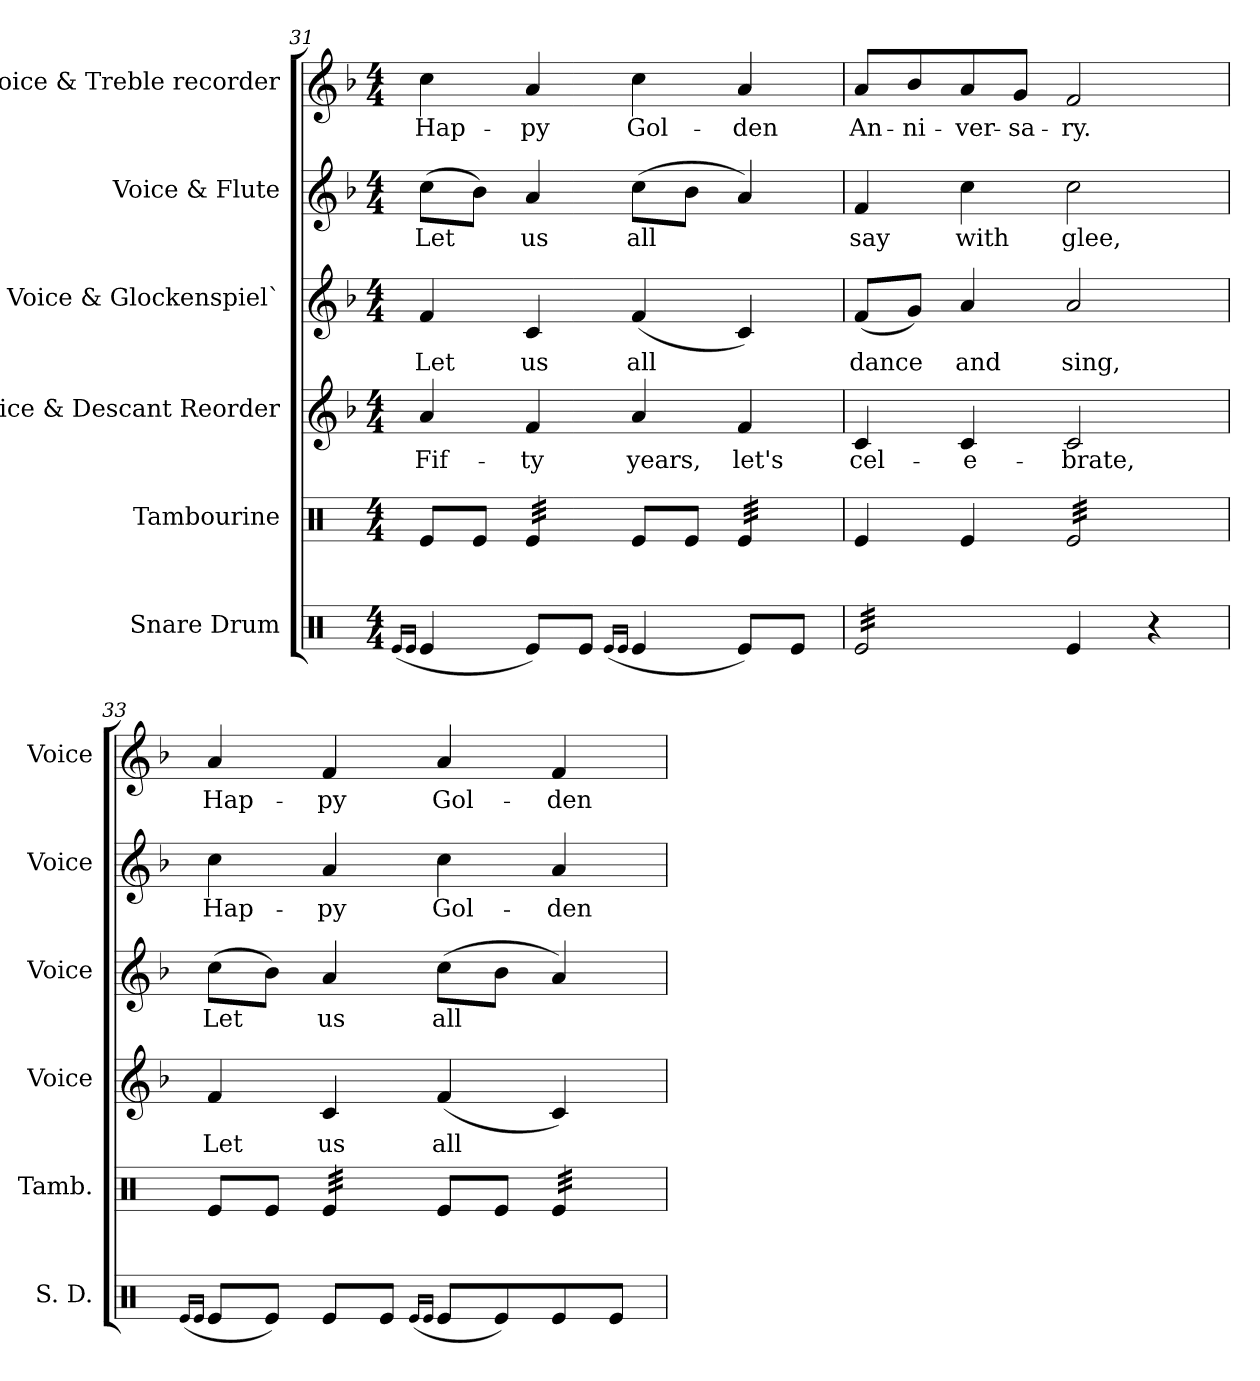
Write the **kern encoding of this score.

**kern	**kern	**kern	**text	**kern	**text	**kern	**text	**kern	**text
*part6	*part5	*part4	*part4	*part3	*part3	*part2	*part2	*part1	*part1
*staff6	*staff5	*staff4	*staff4	*staff3	*staff3	*staff2	*staff2	*staff1	*staff1
*I"Snare Drum	*I"Tambourine	*I"Voice & Descant Reorder	*	*I"Voice & Glockenspiel`	*	*I"Voice & Flute	*	*I"Voice & Treble recorder	*
*I'S. D.	*I'Tamb.	*I'Voice	*	*I'Voice	*	*I'Voice	*	*I'Voice	*
*clefX	*clefX	*clefG2	*	*clefG2	*	*clefG2	*	*clefG2	*
*k[]	*k[]	*k[b-]	*	*k[b-]	*	*k[b-]	*	*k[b-]	*
*C:	*C:	*F:	*	*F:	*	*F:	*	*F:	*
*M4/4	*M4/4	*M4/4	*	*M4/4	*	*M4/4	*	*M4/4	*
=31	=31	=31	=31	=31	=31	=31	=31	=31	=31
(16qRei/LL	.	.	.	.	.	.	.	.	.
16qRei/JJ	.	.	.	.	.	.	.	.	.
!	!	!	!LO:LY:b:color=#000000	!	!	!	!	!	!
!	!	!	!	!	!LO:LY:b:color=#000000	!	!	!	!
!	!	!	!	!	!	!	!LO:LY:b:color=#000000	!	!
!	!	!	!	!	!	!	!	!	!LO:LY:b:color=#000000
4Rei/	8Rei/L	4ai/	Fif-	4fi/	Let	(8cci\L	Let	4cci\	Hap-
.	8Rei/J	.	.	.	.	8b-i\J)	.	.	.
!	!	!	!LO:LY:b:color=#000000	!	!	!	!	!	!
!	!	!	!	!	!LO:LY:b:color=#000000	!	!	!	!
!	!	!	!	!	!	!	!LO:LY:b:color=#000000	!	!
!	!	!	!	!	!	!	!	!	!LO:LY:b:color=#000000
*	*tremolo	*	*	*	*	*	*	*	*
8Rei/L)	32Rei/LLL	4fi/	-ty	4ci/	us	4ai/	us	4ai/	-py
.	32Rei/	.	.	.	.	.	.	.	.
.	32Rei/	.	.	.	.	.	.	.	.
.	32Rei/	.	.	.	.	.	.	.	.
8Rei/J	32Rei/	.	.	.	.	.	.	.	.
.	32Rei/	.	.	.	.	.	.	.	.
.	32Rei/	.	.	.	.	.	.	.	.
.	32Rei/JJJ	.	.	.	.	.	.	.	.
*	*Xtremolo	*	*	*	*	*	*	*	*
(16qRei/LL	.	.	.	.	.	.	.	.	.
16qRei/JJ	.	.	.	.	.	.	.	.	.
!	!	!	!LO:LY:b:color=#000000	!	!	!	!	!	!
!	!	!	!	!	!LO:LY:b:color=#000000	!	!	!	!
!	!	!	!	!	!	!	!LO:LY:b:color=#000000	!	!
!	!	!	!	!	!	!	!	!	!LO:LY:b:color=#000000
4Rei/	8Rei/L	4ai/	years,	(4fi/	all	(8cci\L	all	4cci\	Gol-
.	8Rei/J	.	.	.	.	8b-i\J	.	.	.
!	!	!	!LO:LY:b:color=#000000	!	!	!	!	!	!
!	!	!	!	!	!	!	!	!	!LO:LY:b:color=#000000
*	*tremolo	*	*	*	*	*	*	*	*
8Rei/L)	32Rei/LLL	4fi/	let's	4ci/)	.	4ai/)	.	4ai/	-den
.	32Rei/	.	.	.	.	.	.	.	.
.	32Rei/	.	.	.	.	.	.	.	.
.	32Rei/	.	.	.	.	.	.	.	.
8Rei/J	32Rei/	.	.	.	.	.	.	.	.
.	32Rei/	.	.	.	.	.	.	.	.
.	32Rei/	.	.	.	.	.	.	.	.
.	32Rei/JJJ	.	.	.	.	.	.	.	.
*	*Xtremolo	*	*	*	*	*	*	*	*
=32	=32	=32	=32	=32	=32	=32	=32	=32	=32
!	!	!	!LO:LY:b:color=#000000	!	!	!	!	!	!
!	!	!	!	!	!LO:LY:b:color=#000000	!	!	!	!
!	!	!	!	!	!	!	!LO:LY:b:color=#000000	!	!
!	!	!	!	!	!	!	!	!	!LO:LY:b:color=#000000
*tremolo	*	*	*	*	*	*	*	*	*
32Rei/LLL	4Rei/	4ci/	cel-	(8fi/L	dance	4fi/	say	8ai/L	An-
32Rei/	.	.	.	.	.	.	.	.	.
32Rei/	.	.	.	.	.	.	.	.	.
32Rei/	.	.	.	.	.	.	.	.	.
!	!	!	!	!	!	!	!	!	!LO:LY:b:color=#000000
32Rei/	.	.	.	8gi/J)	.	.	.	8b-i/	-ni-
32Rei/	.	.	.	.	.	.	.	.	.
32Rei/	.	.	.	.	.	.	.	.	.
32Rei/	.	.	.	.	.	.	.	.	.
!	!	!	!LO:LY:b:color=#000000	!	!	!	!	!	!
!	!	!	!	!	!LO:LY:b:color=#000000	!	!	!	!
!	!	!	!	!	!	!	!LO:LY:b:color=#000000	!	!
!	!	!	!	!	!	!	!	!	!LO:LY:b:color=#000000
32Rei/	4Rei/	4ci/	-e-	4ai/	and	4cci\	with	8ai/	-ver-
32Rei/	.	.	.	.	.	.	.	.	.
32Rei/	.	.	.	.	.	.	.	.	.
32Rei/	.	.	.	.	.	.	.	.	.
!	!	!	!	!	!	!	!	!	!LO:LY:b:color=#000000
32Rei/	.	.	.	.	.	.	.	8gi/J	-sa-
32Rei/	.	.	.	.	.	.	.	.	.
32Rei/	.	.	.	.	.	.	.	.	.
32Rei/JJJ	.	.	.	.	.	.	.	.	.
*Xtremolo	*	*	*	*	*	*	*	*	*
!	!	!	!LO:LY:b:color=#000000	!	!	!	!	!	!
!	!	!	!	!	!LO:LY:b:color=#000000	!	!	!	!
!	!	!	!	!	!	!	!LO:LY:b:color=#000000	!	!
!	!	!	!	!	!	!	!	!	!LO:LY:b:color=#000000
*	*tremolo	*	*	*	*	*	*	*	*
4Rei/	32Rei/LLL	2ci/	-brate,	2ai/	sing,	2cci\	glee,	2fi/	-ry.
.	32Rei/	.	.	.	.	.	.	.	.
.	32Rei/	.	.	.	.	.	.	.	.
.	32Rei/	.	.	.	.	.	.	.	.
.	32Rei/	.	.	.	.	.	.	.	.
.	32Rei/	.	.	.	.	.	.	.	.
.	32Rei/	.	.	.	.	.	.	.	.
.	32Rei/	.	.	.	.	.	.	.	.
4r	32Rei/	.	.	.	.	.	.	.	.
.	32Rei/	.	.	.	.	.	.	.	.
.	32Rei/	.	.	.	.	.	.	.	.
.	32Rei/	.	.	.	.	.	.	.	.
.	32Rei/	.	.	.	.	.	.	.	.
.	32Rei/	.	.	.	.	.	.	.	.
.	32Rei/	.	.	.	.	.	.	.	.
.	32Rei/JJJ	.	.	.	.	.	.	.	.
*	*Xtremolo	*	*	*	*	*	*	*	*
=33	=33	=33	=33	=33	=33	=33	=33	=33	=33
(16qRei/LL	.	.	.	.	.	.	.	.	.
16qRei/JJ	.	.	.	.	.	.	.	.	.
!	!	!	!LO:LY:b:color=#000000	!	!	!	!	!	!
!	!	!	!	!	!LO:LY:b:color=#000000	!	!	!	!
!	!	!	!	!	!	!	!LO:LY:b:color=#000000	!	!
!	!	!	!	!	!	!	!	!	!LO:LY:b:color=#000000
8Rei/L	8Rei/L	4fi/	Let	(8cci\L	Let	4cci\	Hap-	4ai/	Hap-
8Rei/J)	8Rei/J	.	.	8b-i\J)	.	.	.	.	.
!	!	!	!LO:LY:b:color=#000000	!	!	!	!	!	!
!	!	!	!	!	!LO:LY:b:color=#000000	!	!	!	!
!	!	!	!	!	!	!	!LO:LY:b:color=#000000	!	!
!	!	!	!	!	!	!	!	!	!LO:LY:b:color=#000000
*	*tremolo	*	*	*	*	*	*	*	*
8Rei/L	32Rei/LLL	4ci/	us	4ai/	us	4ai/	-py	4fi/	-py
.	32Rei/	.	.	.	.	.	.	.	.
.	32Rei/	.	.	.	.	.	.	.	.
.	32Rei/	.	.	.	.	.	.	.	.
8Rei/J	32Rei/	.	.	.	.	.	.	.	.
.	32Rei/	.	.	.	.	.	.	.	.
.	32Rei/	.	.	.	.	.	.	.	.
.	32Rei/JJJ	.	.	.	.	.	.	.	.
*	*Xtremolo	*	*	*	*	*	*	*	*
(16qRei/LL	.	.	.	.	.	.	.	.	.
16qRei/JJ	.	.	.	.	.	.	.	.	.
!	!	!	!LO:LY:b:color=#000000	!	!	!	!	!	!
!	!	!	!	!	!LO:LY:b:color=#000000	!	!	!	!
!	!	!	!	!	!	!	!LO:LY:b:color=#000000	!	!
!	!	!	!	!	!	!	!	!	!LO:LY:b:color=#000000
8Rei/L	8Rei/L	(4fi/	all	(8cci\L	all	4cci\	Gol-	4ai/	Gol-
8Rei/)	8Rei/J	.	.	8b-i\J	.	.	.	.	.
!	!	!	!	!	!	!	!LO:LY:b:color=#000000	!	!
!	!	!	!	!	!	!	!	!	!LO:LY:b:color=#000000
*	*tremolo	*	*	*	*	*	*	*	*
8Rei/	32Rei/LLL	4ci/)	.	4ai/)	.	4ai/	-den	4fi/	-den
.	32Rei/	.	.	.	.	.	.	.	.
.	32Rei/	.	.	.	.	.	.	.	.
.	32Rei/	.	.	.	.	.	.	.	.
8Rei/J	32Rei/	.	.	.	.	.	.	.	.
.	32Rei/	.	.	.	.	.	.	.	.
.	32Rei/	.	.	.	.	.	.	.	.
.	32Rei/JJJ	.	.	.	.	.	.	.	.
*	*Xtremolo	*	*	*	*	*	*	*	*
=	=	=	=	=	=	=	=	=	=
*-	*-	*-	*-	*-	*-	*-	*-	*-	*-
